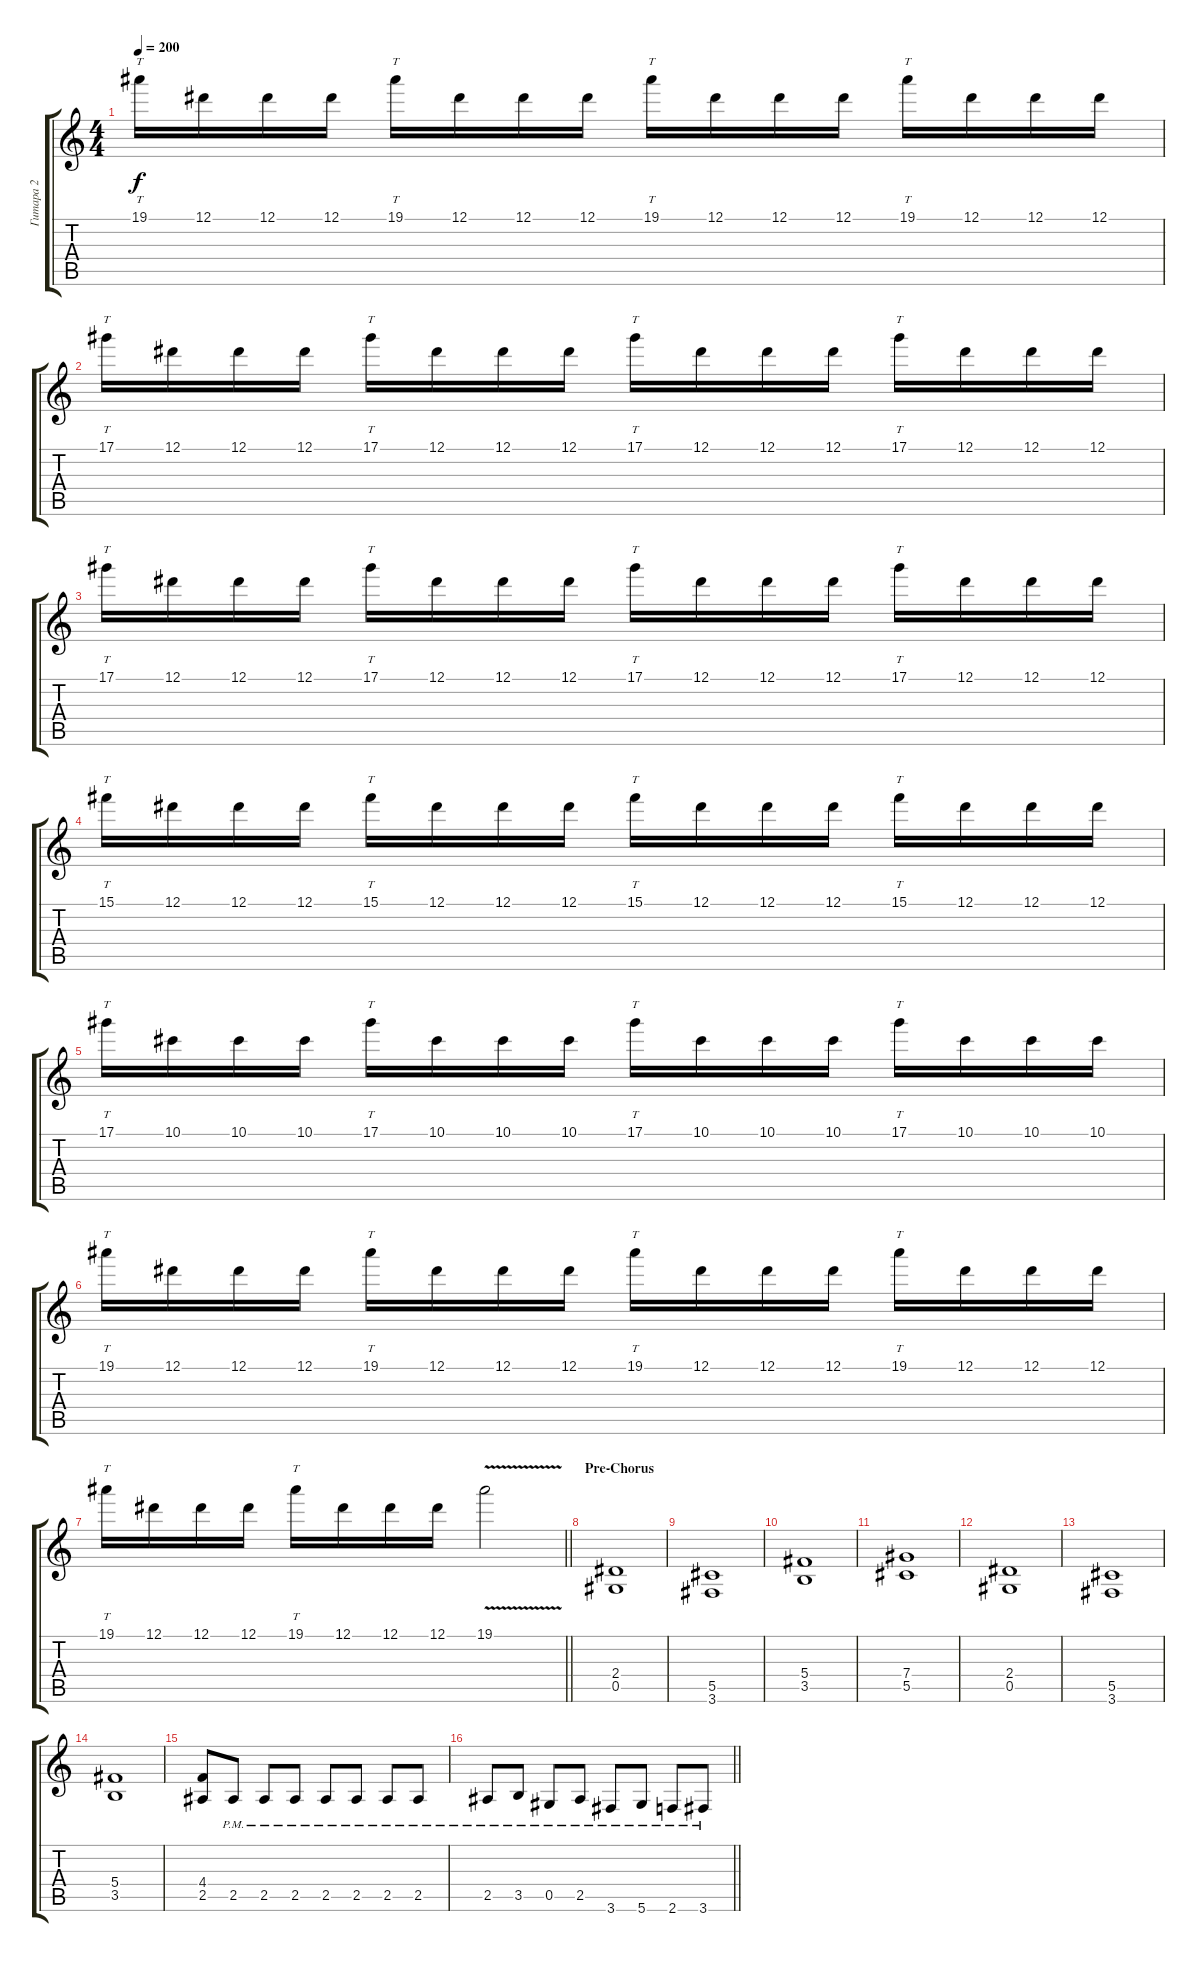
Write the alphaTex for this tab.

\track ("Гитара 2" "Гитара 2") {instrument distortionguitar}
\staff {score tabs}
\tuning (Eb4 Bb3 Gb3 Db3 Ab2 Eb2) {hide}
\ts (4 4)
\tempo 200
\clef g2
\ks c
19.1.16{tt dy f} 12.1.16 12.1.16 12.1.16 19.1.16{tt} 12.1.16 12.1.16 12.1.16 19.1.16{tt} 12.1.16 12.1.16 12.1.16 19.1.16{tt} 12.1.16 12.1.16 12.1.16 |
17.1.16{tt} 12.1.16 12.1.16 12.1.16 17.1.16{tt} 12.1.16 12.1.16 12.1.16 17.1.16{tt} 12.1.16 12.1.16 12.1.16 17.1.16{tt} 12.1.16 12.1.16 12.1.16 |
17.1.16{tt} 12.1.16 12.1.16 12.1.16 17.1.16{tt} 12.1.16 12.1.16 12.1.16 17.1.16{tt} 12.1.16 12.1.16 12.1.16 17.1.16{tt} 12.1.16 12.1.16 12.1.16 |
15.1.16{tt} 12.1.16 12.1.16 12.1.16 15.1.16{tt} 12.1.16 12.1.16 12.1.16 15.1.16{tt} 12.1.16 12.1.16 12.1.16 15.1.16{tt} 12.1.16 12.1.16 12.1.16 |
17.1.16{tt} 10.1.16 10.1.16 10.1.16 17.1.16{tt} 10.1.16 10.1.16 10.1.16 17.1.16{tt} 10.1.16 10.1.16 10.1.16 17.1.16{tt} 10.1.16 10.1.16 10.1.16 |
19.1.16{tt} 12.1.16 12.1.16 12.1.16 19.1.16{tt} 12.1.16 12.1.16 12.1.16 19.1.16{tt} 12.1.16 12.1.16 12.1.16 19.1.16{tt} 12.1.16 12.1.16 12.1.16 |
\barLineRight lightlight
19.1.16{tt} 12.1.16 12.1.16 12.1.16 19.1.16{tt} 12.1.16 12.1.16 12.1.16 19.1{v}.2 |
\section ("" "Pre-Chorus")
(2.4 0.5).1 |
(5.5 3.6).1 |
(5.4 3.5).1 |
(7.4 5.5).1 |
(2.4 0.5).1 |
(5.5 3.6).1 |
(5.4 3.5).1 |
(4.4 2.5).8 2.5{pm}.8 2.5{pm}.8 2.5{pm}.8 2.5{pm}.8 2.5{pm}.8 2.5{pm}.8 2.5{pm}.8 |
\barLineRight lightlight
2.5{pm}.8 3.5{pm}.8 0.5{pm}.8 2.5{pm}.8 3.6{pm}.8 5.6{pm}.8 2.6{pm}.8 3.6{pm}.8
